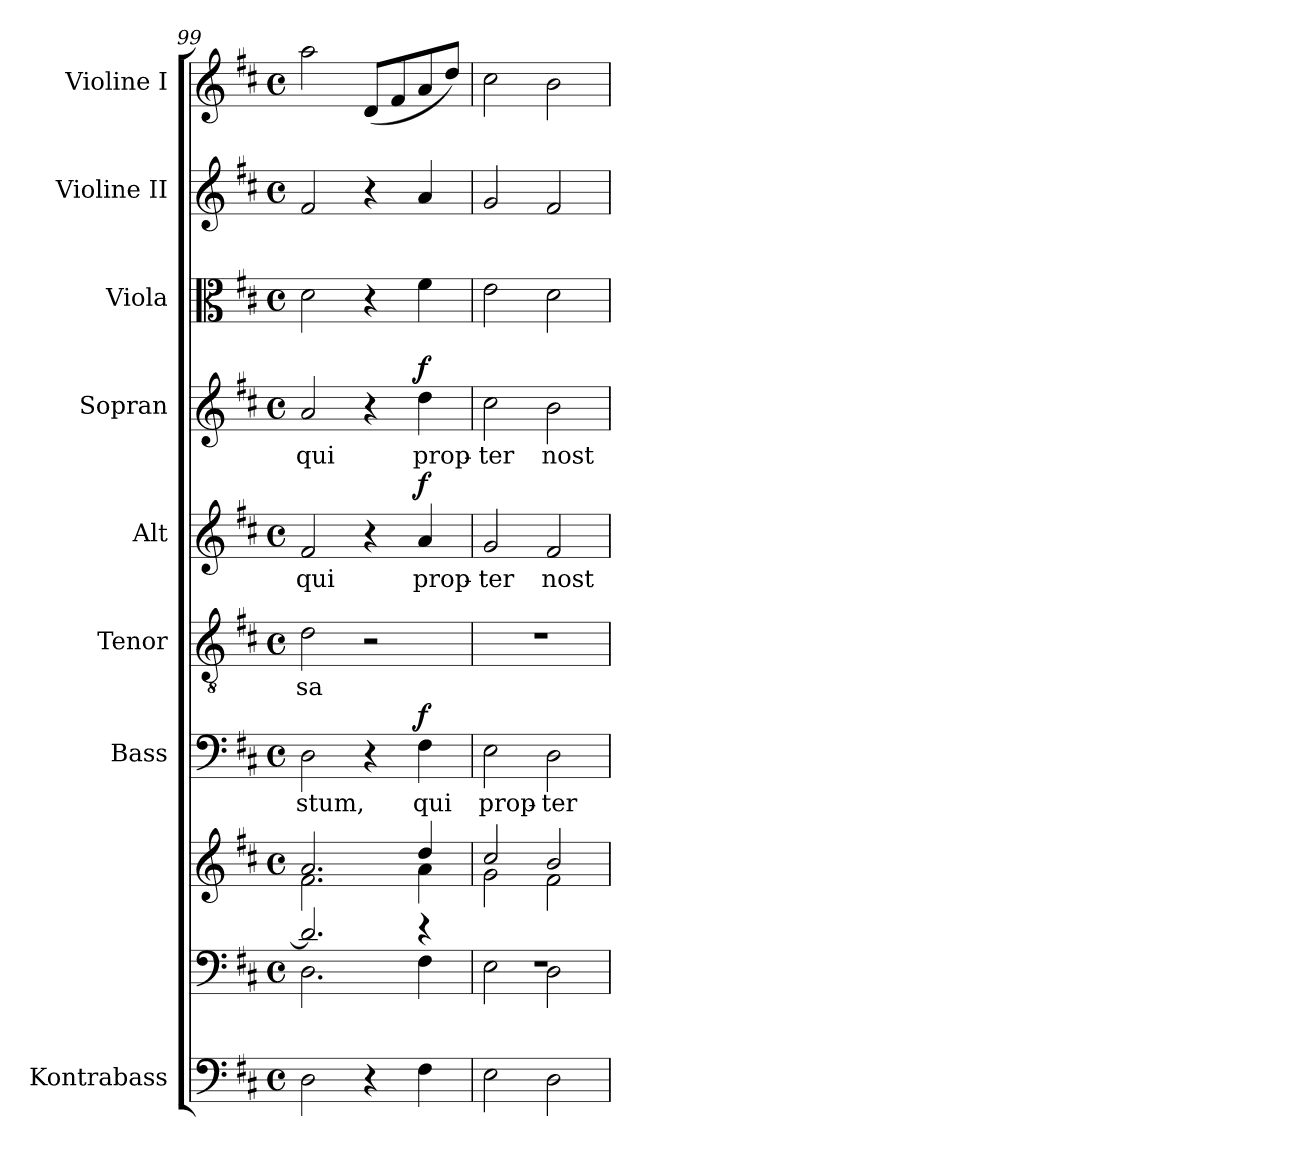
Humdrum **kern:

**kern	**kern	**kern	**kern	**text	**dynam	**kern	**text	**kern	**text	**dynam	**kern	**text	**dynam	**kern	**kern	**kern
*part9	*part8	*part8	*part7	*part7	*part7	*part6	*part6	*part5	*part5	*part5	*part4	*part4	*part4	*part3	*part2	*part1
*staff10	*staff9	*staff8	*staff7	*staff7	*staff7	*staff6	*staff6	*staff5	*staff5	*staff5	*staff4	*staff4	*staff4	*staff3	*staff2	*staff1
*I"Kontrabass	*	*	*I"Bass	*	*	*I"Tenor	*	*I"Alt	*	*	*I"Sopran	*	*	*I"Viola	*I"Violine II	*I"Violine I
*I'Kb.	*	*	*I'B.	*	*	*I'T.	*	*I'A.	*	*	*I'S.	*	*	*I'Vla.	*I'Vl. II	*I'Vl. I
!!LO:PB:g=z
*clefF4	*clefF4	*clefG2	*clefF4	*	*	*clefGv2	*	*clefG2	*	*	*clefG2	*	*	*clefC3	*clefG2	*clefG2
*ITrd7c12	*	*	*	*	*	*	*	*	*	*	*	*	*	*	*	*
*k[f#c#]	*k[f#c#]	*k[f#c#]	*k[f#c#]	*	*	*k[f#c#]	*	*k[f#c#]	*	*	*k[f#c#]	*	*	*k[f#c#]	*k[f#c#]	*k[f#c#]
*D:	*D:	*D:	*D:	*	*	*D:	*	*D:	*	*	*D:	*	*	*D:	*D:	*D:
*M4/4	*M4/4	*M4/4	*M4/4	*	*	*M4/4	*	*M4/4	*	*	*M4/4	*	*	*M4/4	*M4/4	*M4/4
*met(c)	*met(c)	*met(c)	*met(c)	*	*	*met(c)	*	*met(c)	*	*	*met(c)	*	*	*met(c)	*met(c)	*met(c)
=99	=99	=99	=99	=99	=99	=99	=99	=99	=99	=99	=99	=99	=99	=99	=99	=99
*	*^	*^	*	*	*	*	*	*	*	*	*	*	*	*	*	*
!	!	!	!	!	!	!LO:LY:b	!	!	!LO:LY:b	!	!LO:LY:b	!	!	!LO:LY:b	!	!	!	!
2DD\	2.d/]	2.D\	2.a/	2.f#\	2D\	-stum,	.	2d\	sa-	2f#/	qui	.	2a/	qui	.	2d\	2f#/	2aa\
4r	.	.	.	.	4r	.	.	2r	.	4r	.	.	4r	.	.	4r	4r	(<8d/L
.	.	.	.	.	.	.	.	.	.	.	.	.	.	.	.	.	.	8f#/
!	!	!	!	!	!	!LO:LY:b	!LO:DY:a	!	!	!	!LO:LY:b	!LO:DY:a	!	!LO:LY:b	!LO:DY:a	!	!	!
4FF#\	4rd	4F#\	4dd/	4a\	4F#\	qui	f	.	.	4a/	prop-	f	4dd\	prop-	f	4f#\	4a/	8a/
.	.	.	.	.	.	.	.	.	.	.	.	.	.	.	.	.	.	8dd/J)
=100	=100	=100	=100	=100	=100	=100	=100	=100	=100	=100	=100	=100	=100	=100	=100	=100	=100	=100
!	!	!	!	!	!	!LO:LY:b	!	!	!	!	!LO:LY:b	!	!	!LO:LY:b	!	!	!	!
2EE\	1rF	2E\	2cc#/	2g\	2E\	prop-	.	1r	.	2g/	-ter	.	2cc#\	-ter	.	2e\	2g/	2cc#\
!	!	!	!	!	!	!LO:LY:b	!	!	!	!	!LO:LY:b	!	!	!LO:LY:b	!	!	!	!
2DD\	.	2D\	2b/	2f#\	2D\	-ter	.	.	.	2f#/	nost-	.	2b\	nost-	.	2d\	2f#/	2b\
*	*v	*v	*	*	*	*	*	*	*	*	*	*	*	*	*	*	*	*
*	*	*v	*v	*	*	*	*	*	*	*	*	*	*	*	*	*	*
=	=	=	=	=	=	=	=	=	=	=	=	=	=	=	=	=
*-	*-	*-	*-	*-	*-	*-	*-	*-	*-	*-	*-	*-	*-	*-	*-	*-
